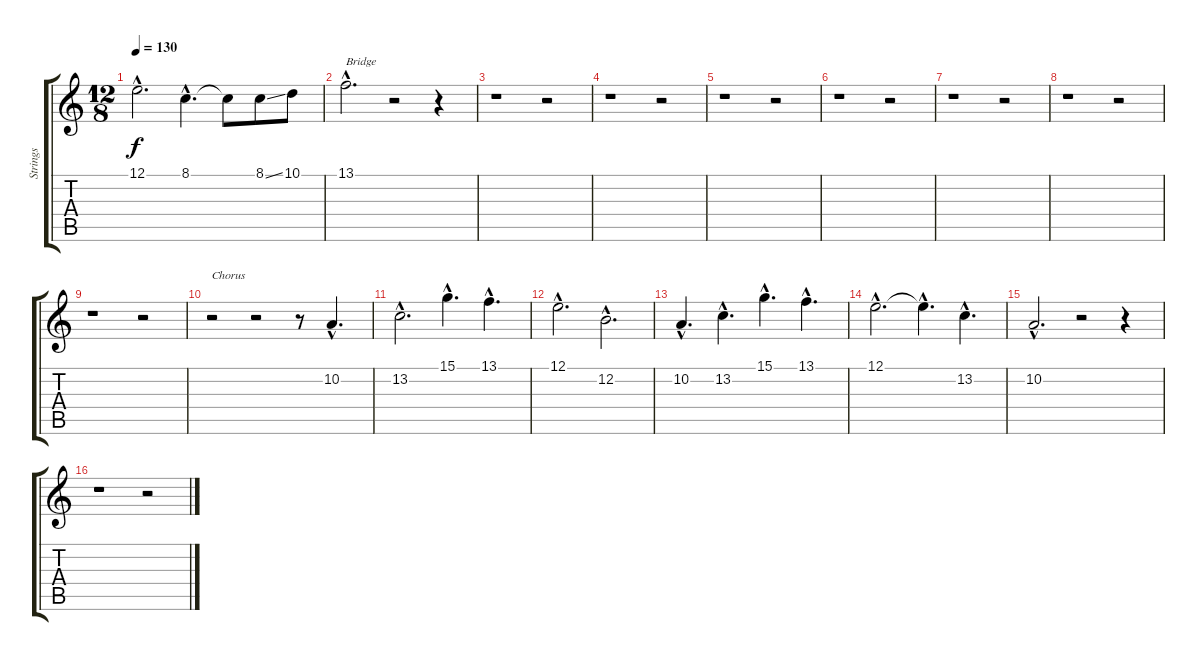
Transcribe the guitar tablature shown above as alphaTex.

\track ("Strings" "Strings") {instrument stringensemble1}
\staff {score tabs}
\tuning (E4 B3 G3 D3 A2 E2) {hide}
\ts (12 8)
\tempo 130
\clef g2
\ks c
12.1{hac}.2{d dy f} 8.1{hac}.4{d} 8.1{t}.8 8.1{ss}.8 10.1.8 |
13.1{hac}.2{d txt "Bridge"} r.2 r.4 |
r.1 r.2 |
r.1 r.2 |
r.1 r.2 |
r.1 r.2 |
r.1 r.2 |
r.1 r.2 |
r.1 r.2 |
r.2{txt "Chorus"} r.2 r.8 10.2{hac}.4{d} |
13.2{hac}.2{d} 15.1{hac}.4{d} 13.1{hac}.4{d} |
12.1{hac}.2{d} 12.2{hac}.2{d} |
10.2{hac}.4{d} 13.2{hac}.4{d} 15.1{hac}.4{d} 13.1{hac}.4{d} |
12.1{hac}.2{d} 12.1{hac t}.4{d} 13.2{hac}.4{d} |
10.2{hac}.2{d} r.2 r.4 |
r.1 r.2
